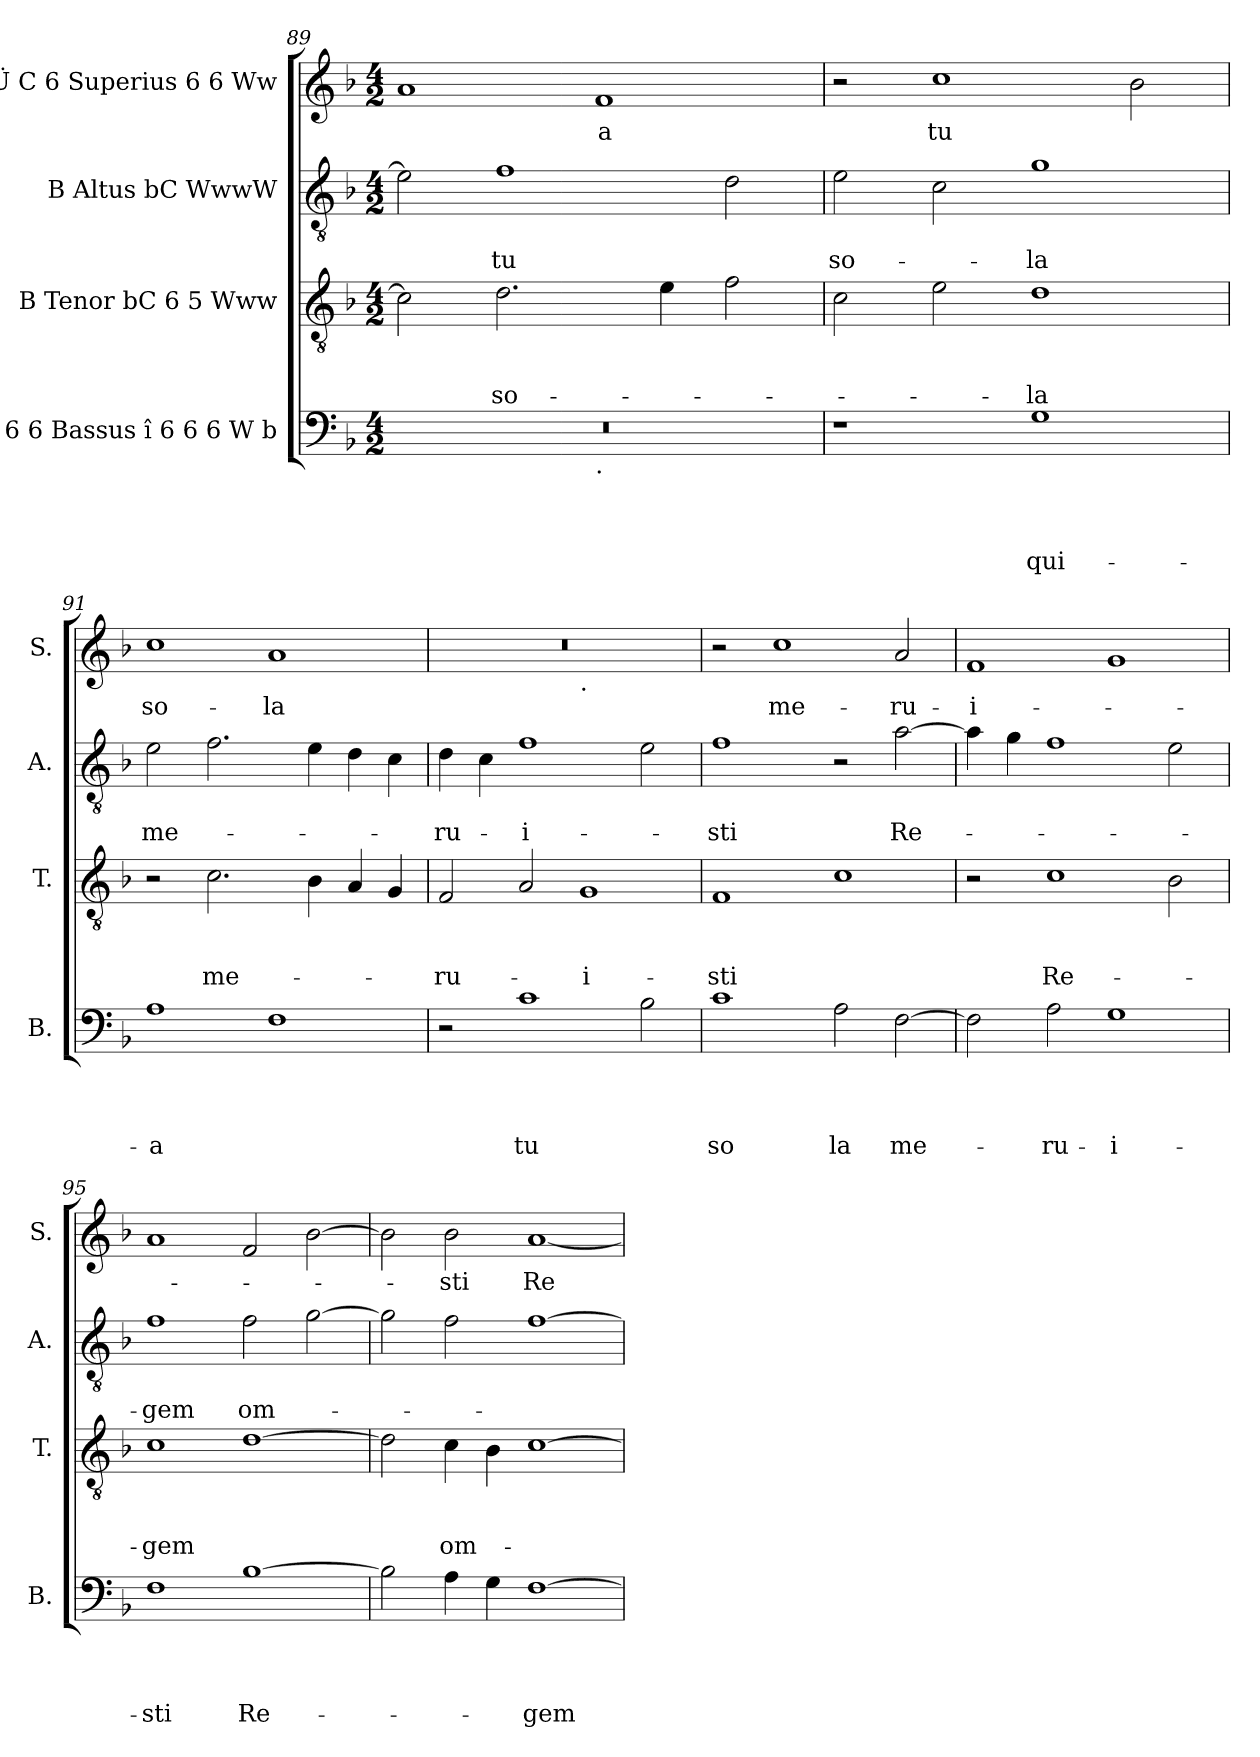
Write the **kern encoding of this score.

**kern	**text	**text	**text	**text	**kern	**text	**text	**text	**kern	**text	**text	**kern	**text
*part4	*part4	*part4	*part4	*part4	*part3	*part3	*part3	*part3	*part2	*part2	*part2	*part1	*part1
*staff4	*staff4	*staff4	*staff4	*staff4	*staff3	*staff3	*staff3	*staff3	*staff2	*staff2	*staff2	*staff1	*staff1
*I"C 6 6 Bassus î 6 6 6 W b	*	*	*	*	*I"B Tenor bC 6 5 Www	*	*	*	*I"B Altus bC WwwW	*	*	*I"b Ü C 6 Superius 6 6 Ww	*
*I'B.	*	*	*	*	*I'T.	*	*	*	*I'A.	*	*	*I'S.	*
*clefF4	*	*	*	*	*clefGv2	*	*	*	*clefGv2	*	*	*clefG2	*
*k[b-]	*	*	*	*	*k[b-]	*	*	*	*k[b-]	*	*	*k[b-]	*
*F:	*	*	*	*	*F:	*	*	*	*F:	*	*	*F:	*
*M4/2	*	*	*	*	*M4/2	*	*	*	*M4/2	*	*	*M4/2	*
=89	=89	=89	=89	=89	=89	=89	=89	=89	=89	=89	=89	=89	=89
*^	*	*	*	*	*	*	*	*	*	*	*	*	*
0r	1ryy	.	.	.	.	2c\]	.	.	.	2e\]	.	.	1a	.
!	!	!	!	!	!	!	!	!	!LO:LY:b	!	!	!LO:LY:b	!	!
.	.	.	.	.	.	2.d\	.	.	so-	1f	.	tu	.	.
!	!LO:TX:b:t=.	!	!	!	!	!	!	!	!	!	!	!	!	!
!	!	!	!	!	!	!	!	!	!	!	!	!	!	!LO:LY:b:rj
.	1ryy	.	.	.	.	.	.	.	.	.	.	.	1f	-a
.	.	.	.	.	.	4e\	.	.	.	.	.	.	.	.
.	.	.	.	.	.	2f\	.	.	.	2d\	.	.	.	.
=90	=90	=90	=90	=90	=90	=90	=90	=90	=90	=90	=90	=90	=90	=90
!	!	!	!	!	!	!	!	!	!	!	!	!LO:LY:b	!	!
*v	*v	*	*	*	*	*	*	*	*	*	*	*	*	*
1r	.	.	.	.	2c\	.	.	.	2e\	.	so-	2r	.
!	!	!	!	!	!	!	!	!	!	!	!	!	!LO:LY:b
.	.	.	.	.	2e\	.	.	.	2c\	.	.	1cc	tu
!	!	!	!	!LO:LY:b	!	!	!	!LO:LY:b	!	!	!LO:LY:b	!	!
1G	.	.	.	qui-	1d	.	.	-la	1g	.	-la	.	.
.	.	.	.	.	.	.	.	.	.	.	.	2b-\	.
=91	=91	=91	=91	=91	=91	=91	=91	=91	=91	=91	=91	=91	=91
!	!	!	!	!LO:LY:b:rj	!	!	!	!	!	!	!LO:LY:b	!	!LO:LY:b
1A	.	.	.	-a	2r	.	.	.	2e\	.	me-	1cc	so-
!	!	!	!	!	!	!	!	!LO:LY:b	!	!	!	!	!
.	.	.	.	.	2.c\	.	.	me-	2.f\	.	.	.	.
!	!	!	!	!	!	!	!	!	!	!	!	!	!LO:LY:b
1F	.	.	.	.	.	.	.	.	.	.	.	1a	-la
.	.	.	.	.	4B-\	.	.	.	4e\	.	.	.	.
.	.	.	.	.	4A/	.	.	.	4d\	.	.	.	.
.	.	.	.	.	4G/	.	.	.	4c\	.	.	.	.
!!LO:LB:g=z
=92	=92	=92	=92	=92	=92	=92	=92	=92	=92	=92	=92	=92	=92
!	!	!	!	!	!	!	!	!LO:LY:b	!	!	!LO:LY:b	!	!
*	*	*	*	*	*	*	*	*	*	*	*	*^	*
2r	.	.	.	.	2F/	.	.	-ru-	4d\	.	-ru-	0r	1ryy	.
.	.	.	.	.	.	.	.	.	4c\	.	.	.	.	.
!	!	!	!	!LO:LY:b	!	!	!	!	!	!	!LO:LY:b:rj	!	!	!
1c	.	.	.	tu	2A/	.	.	.	1f	.	-i-	.	.	.
!	!	!	!	!	!	!	!	!	!	!	!	!	!LO:TX:b:t=.	!
!	!	!	!	!	!	!	!	!LO:LY:b:rj	!	!	!	!	!	!
.	.	.	.	.	1G	.	.	-i-	.	.	.	.	1ryy	.
2B-\	.	.	.	.	.	.	.	.	2e\	.	.	.	.	.
=93	=93	=93	=93	=93	=93	=93	=93	=93	=93	=93	=93	=93	=93	=93
!	!	!	!	!LO:LY:b	!	!	!	!LO:LY:b	!	!	!LO:LY:b	!	!	!
*	*	*	*	*	*	*	*	*	*	*	*	*v	*v	*
1c	.	.	.	so	1F	.	.	-sti	1f	.	-sti	2r	.
!	!	!	!	!	!	!	!	!	!	!	!	!	!LO:LY:b
.	.	.	.	.	.	.	.	.	.	.	.	1cc	me-
!	!	!	!	!LO:LY:b	!	!	!	!	!	!	!	!	!
2A\	.	.	.	la	1c	.	.	.	2r	.	.	.	.
!	!	!	!	!LO:LY:b	!	!	!	!	!	!	!LO:LY:b	!	!LO:LY:b
[>2F\	.	.	.	me-	.	.	.	.	[>2a\	.	Re-	2a/	-ru-
=94	=94	=94	=94	=94	=94	=94	=94	=94	=94	=94	=94	=94	=94
!	!	!	!	!	!	!	!	!	!	!	!	!	!LO:LY:b:rj
2F\]	.	.	.	.	2r	.	.	.	4a\]	.	.	1f	-i-
.	.	.	.	.	.	.	.	.	4g\	.	.	.	.
!	!	!	!	!LO:LY:b	!	!	!	!LO:LY:b	!	!	!	!	!
2A\	.	.	.	-ru-	1c	.	.	Re-	1f	.	.	.	.
!	!	!	!	!LO:LY:b:rj	!	!	!	!	!	!	!	!	!
1G	.	.	.	-i-	.	.	.	.	.	.	.	1g	.
.	.	.	.	.	2B-\	.	.	.	2e\	.	.	.	.
=95	=95	=95	=95	=95	=95	=95	=95	=95	=95	=95	=95	=95	=95
!	!	!	!	!LO:LY:b	!	!	!	!LO:LY:b	!	!	!LO:LY:b	!	!
1F	.	.	.	-sti	1c	.	.	-gem	1f	.	-gem	1a	.
!	!	!	!	!LO:LY:b	!	!	!	!	!	!	!LO:LY:b	!	!
[>1B-	.	.	.	Re-	[>1d	.	.	.	2f\	.	om-	2f/	.
.	.	.	.	.	.	.	.	.	[>2g\	.	.	[>2b-\	.
=96	=96	=96	=96	=96	=96	=96	=96	=96	=96	=96	=96	=96	=96
2B-\]	.	.	.	.	2d\]	.	.	.	2g\]	.	.	2b-\]	.
!	!	!	!	!	!	!	!	!LO:LY:b	!	!	!	!	!LO:LY:b
4A\	.	.	.	.	4c\	.	.	om-	2f\	.	.	2b-\	-sti
4G\	.	.	.	.	4B-\	.	.	.	.	.	.	.	.
!	!	!	!	!LO:LY:b	!	!	!	!	!	!	!	!	!LO:LY:b
[>1F	.	.	.	-gem	[>1c	.	.	.	[>1f	.	.	[<1a	Re-
=	=	=	=	=	=	=	=	=	=	=	=	=	=
*-	*-	*-	*-	*-	*-	*-	*-	*-	*-	*-	*-	*-	*-
